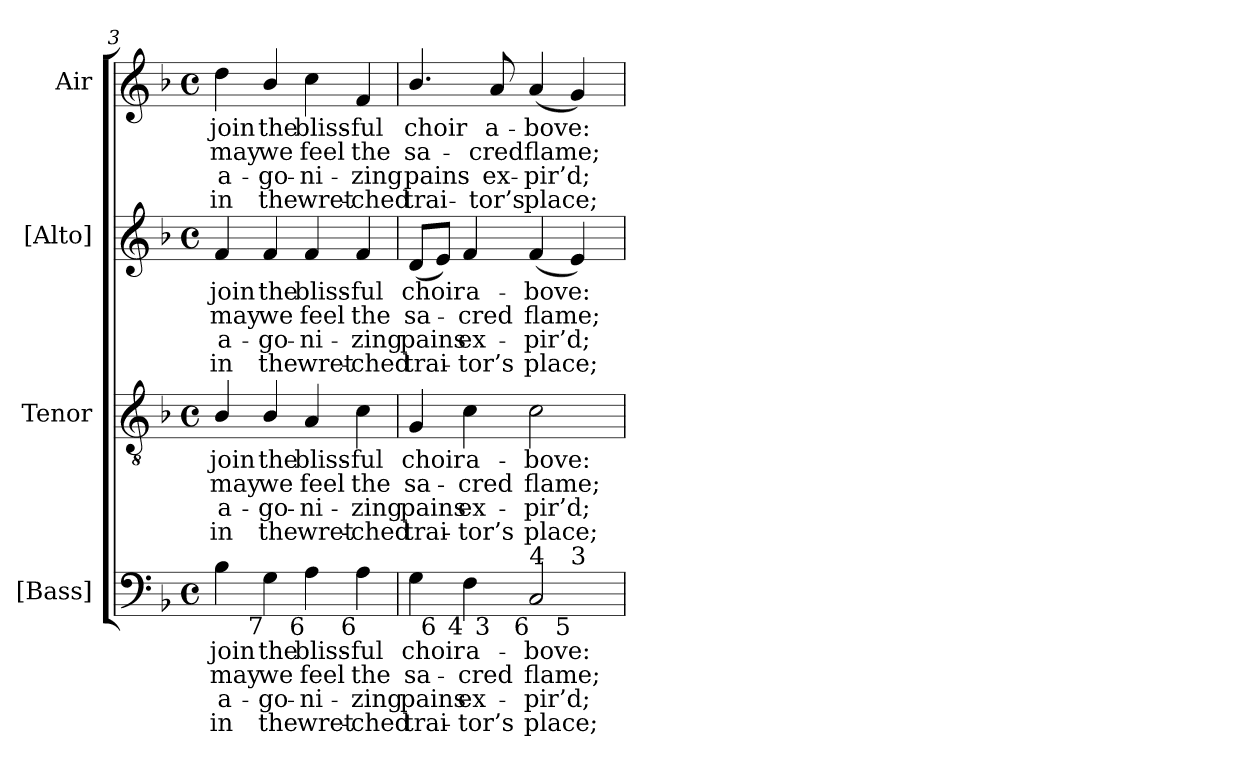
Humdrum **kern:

**kern	**text	**text	**text	**text	**kern	**text	**text	**text	**text	**kern	**text	**text	**text	**text	**kern	**text	**text	**text	**text
*part4	*part4	*part4	*part4	*part4	*part3	*part3	*part3	*part3	*part3	*part2	*part2	*part2	*part2	*part2	*part1	*part1	*part1	*part1	*part1
*staff4	*staff4	*staff4	*staff4	*staff4	*staff3	*staff3	*staff3	*staff3	*staff3	*staff2	*staff2	*staff2	*staff2	*staff2	*staff1	*staff1	*staff1	*staff1	*staff1
*I"[Bass]	*	*	*	*	*I"Tenor	*	*	*	*	*I"[Alto]	*	*	*	*	*I"Air	*	*	*	*
*I'B.	*	*	*	*	*I'T.	*	*	*	*	*I'A.	*	*	*	*	*	*	*	*	*
*clefF4	*	*	*	*	*clefGv2	*	*	*	*	*clefG2	*	*	*	*	*clefG2	*	*	*	*
*	*	*	*	*	*ITrd7c12	*	*	*	*	*	*	*	*	*	*	*	*	*	*
*k[b-]	*	*	*	*	*k[b-]	*	*	*	*	*k[b-]	*	*	*	*	*k[b-]	*	*	*	*
*F:	*	*	*	*	*F:	*	*	*	*	*F:	*	*	*	*	*F:	*	*	*	*
*M4/4	*	*	*	*	*M4/4	*	*	*	*	*M4/4	*	*	*	*	*M4/4	*	*	*	*
*met(c)	*	*	*	*	*met(c)	*	*	*	*	*met(c)	*	*	*	*	*met(c)	*	*	*	*
=3	=3	=3	=3	=3	=3	=3	=3	=3	=3	=3	=3	=3	=3	=3	=3	=3	=3	=3	=3
!	!LO:LY:b:color=#000000	!LO:LY:b:color=#000000	!LO:LY:b:color=#000000	!LO:LY:b:color=#000000	!	!	!	!	!	!	!	!	!	!	!	!	!	!	!
!	!	!	!	!	!	!LO:LY:b:color=#000000	!LO:LY:b:color=#000000	!LO:LY:b:color=#000000	!LO:LY:b:color=#000000	!	!	!	!	!	!	!	!	!	!
!	!	!	!	!	!	!	!	!	!	!	!LO:LY:b:color=#000000	!LO:LY:b:color=#000000	!LO:LY:b:color=#000000	!LO:LY:b:color=#000000	!	!	!	!	!
!	!	!	!	!	!	!	!	!	!	!	!	!	!	!	!	!LO:LY:b:color=#000000	!LO:LY:b:color=#000000	!LO:LY:b:color=#000000	!LO:LY:b:color=#000000
4B-i\	join	may	a-	-in	4BB-i/	join	may	a-	-in	4fi/	join	may	a-	-in	4ddi\	join	may	a-	-in
!	!LO:LY:b:color=#000000	!LO:LY:b:color=#000000	!LO:LY:b:color=#000000	!LO:LY:b:color=#000000	!	!	!	!	!	!	!	!	!	!	!	!	!	!	!
!	!	!	!	!	!	!LO:LY:b:color=#000000	!LO:LY:b:color=#000000	!LO:LY:b:color=#000000	!LO:LY:b:color=#000000	!	!	!	!	!	!	!	!	!	!
!	!	!	!	!	!	!	!	!	!	!	!LO:LY:b:color=#000000	!LO:LY:b:color=#000000	!LO:LY:b:color=#000000	!LO:LY:b:color=#000000	!	!	!	!	!
!LO:TX:b:rj:t=7	!	!	!	!	!	!	!	!	!	!	!	!	!	!	!	!	!	!	!
!	!	!	!	!	!	!	!	!	!	!	!	!	!	!	!	!LO:LY:b:color=#000000	!LO:LY:b:color=#000000	!LO:LY:b:color=#000000	!LO:LY:b:color=#000000
4Gi\	the	we	go-	-the	4BB-i/	the	we	go-	-the	4fi/	the	we	go-	-the	4b-i/	the	we	go-	-the
!	!LO:LY:b:color=#000000	!LO:LY:b:color=#000000	!LO:LY:b:color=#000000	!LO:LY:b:color=#000000	!	!	!	!	!	!	!	!	!	!	!	!	!	!	!
!	!	!	!	!	!	!LO:LY:b:color=#000000	!LO:LY:b:color=#000000	!LO:LY:b:color=#000000	!LO:LY:b:color=#000000	!	!	!	!	!	!	!	!	!	!
!	!	!	!	!	!	!	!	!	!	!	!LO:LY:b:color=#000000	!LO:LY:b:color=#000000	!LO:LY:b:color=#000000	!LO:LY:b:color=#000000	!	!	!	!	!
!LO:TX:b:rj:t=6	!	!	!	!	!	!	!	!	!	!	!	!	!	!	!	!	!	!	!
!	!	!	!	!	!	!	!	!	!	!	!	!	!	!	!	!LO:LY:b:color=#000000	!LO:LY:b:color=#000000	!LO:LY:b:color=#000000	!LO:LY:b:color=#000000
4Ai\	bliss-	feel	ni-	-wret-	4AAi/	bliss-	feel	ni-	-wret-	4fi/	bliss-	feel	ni-	-wret-	4cci\	bliss-	feel	ni-	-wret-
!	!LO:LY:b:color=#000000	!LO:LY:b:color=#000000	!LO:LY:b:color=#000000	!LO:LY:b:color=#000000	!	!	!	!	!	!	!	!	!	!	!	!	!	!	!
!	!	!	!	!	!	!LO:LY:b:color=#000000	!LO:LY:b:color=#000000	!LO:LY:b:color=#000000	!LO:LY:b:color=#000000	!	!	!	!	!	!	!	!	!	!
!	!	!	!	!	!	!	!	!	!	!	!LO:LY:b:color=#000000	!LO:LY:b:color=#000000	!LO:LY:b:color=#000000	!LO:LY:b:color=#000000	!	!	!	!	!
!LO:TX:b:rj:t=6	!	!	!	!	!	!	!	!	!	!	!	!	!	!	!	!	!	!	!
!	!	!	!	!	!	!	!	!	!	!	!	!	!	!	!	!LO:LY:b:color=#000000	!LO:LY:b:color=#000000	!LO:LY:b:color=#000000	!LO:LY:b:color=#000000
4Ai\	-ful	the	-zing	ched	4Ci\	-ful	the	-zing	ched	4fi/	-ful	the	-zing	ched	4fi/	-ful	the	-zing	ched
=4	=4	=4	=4	=4	=4	=4	=4	=4	=4	=4	=4	=4	=4	=4	=4	=4	=4	=4	=4
!	!LO:LY:b:color=#000000	!LO:LY:b:color=#000000	!LO:LY:b:color=#000000	!LO:LY:b:color=#000000	!	!	!	!	!	!	!	!	!	!	!	!	!	!	!
!	!	!	!	!	!	!LO:LY:b:color=#000000	!LO:LY:b:color=#000000	!LO:LY:b:color=#000000	!LO:LY:b:color=#000000	!	!	!	!	!	!	!	!	!	!
!	!	!	!	!	!	!	!	!	!	!	!LO:LY:b:color=#000000	!LO:LY:b:color=#000000	!LO:LY:b:color=#000000	!LO:LY:b:color=#000000	!	!	!	!	!
!LO:TX:b:rj:t=5	!	!	!	!	!	!	!	!	!	!	!	!	!	!	!	!	!	!	!
!	!	!	!	!	!	!	!	!	!	!	!	!	!	!	!	!LO:LY:b:color=#000000	!LO:LY:b:color=#000000	!LO:LY:b:color=#000000	!LO:LY:b:color=#000000
*^	*	*	*	*	*	*	*	*	*	*	*	*	*	*	*	*	*	*	*
*	*^	*	*	*	*	*	*	*	*	*	*	*	*	*	*	*	*	*	*	*
*	*	*^	*	*	*	*	*	*	*	*	*	*	*	*	*	*	*	*	*	*	*
4Gi\	8ryy	4.ryy	2.ryy	choir	sa-	pains	trai-	4GGi/	choir	sa-	pains	trai-	(8di/L	choir	sa-	pains	trai-	4.b-i/	choir	sa-	pains	trai-
!	!LO:TX:b:rj:t=6	!	!	!	!	!	!	!	!	!	!	!	!	!	!	!	!	!	!	!	!	!
.	2..ryy	.	.	.	.	.	.	.	.	.	.	.	8ei/J)	.	.	.	.	.	.	.	.	.
!	!	!	!	!LO:LY:b:color=#000000	!LO:LY:b:color=#000000	!LO:LY:b:color=#000000	!LO:LY:b:color=#000000	!	!	!	!	!	!	!	!	!	!	!	!	!	!	!
!	!	!	!	!	!	!	!	!	!LO:LY:b:color=#000000	!LO:LY:b:color=#000000	!LO:LY:b:color=#000000	!LO:LY:b:color=#000000	!	!	!	!	!	!	!	!	!	!
!LO:TX:b:rj:t=4	!	!	!	!	!	!	!	!	!	!	!	!	!	!	!	!	!	!	!	!	!	!
!	!	!	!	!	!	!	!	!	!	!	!	!	!	!LO:LY:b:color=#000000	!LO:LY:b:color=#000000	!LO:LY:b:color=#000000	!LO:LY:b:color=#000000	!	!	!	!	!
4Fi\	.	.	.	a-	-cred	-ex-	-tor’s	4Ci\	a-	-cred	-ex-	-tor’s	4fi/	a-	-cred	-ex-	-tor’s	.	.	.	.	.
!	!	!LO:TX:b:rj:t=3	!	!	!	!	!	!	!	!	!	!	!	!	!	!	!	!	!	!	!	!
!	!	!	!	!	!	!	!	!	!	!	!	!	!	!	!	!	!	!	!LO:LY:b:color=#000000	!LO:LY:b:color=#000000	!LO:LY:b:color=#000000	!LO:LY:b:color=#000000
.	.	2ryy	.	.	.	.	.	.	.	.	.	.	.	.	.	.	.	8ai/	a-	-cred	-ex-	-tor’s
!	!	!	!	!LO:LY:b:color=#000000	!LO:LY:b:color=#000000	!LO:LY:b:color=#000000	!LO:LY:b:color=#000000	!	!	!	!	!	!	!	!	!	!	!	!	!	!	!
!	!	!	!	!	!	!	!	!	!LO:LY:b:color=#000000	!LO:LY:b:color=#000000	!LO:LY:b:color=#000000	!LO:LY:b:color=#000000	!	!	!	!	!	!	!	!	!	!
!	!	!	!	!	!	!	!	!	!	!	!	!	!	!LO:LY:b:color=#000000	!LO:LY:b:color=#000000	!LO:LY:b:color=#000000	!LO:LY:b:color=#000000	!	!	!	!	!
!LO:TX:b:rj:t=6	!	!	!	!	!	!	!	!	!	!	!	!	!	!	!	!	!	!	!	!	!	!
!LO:TX:t=4	!	!	!	!	!	!	!	!	!	!	!	!	!	!	!	!	!	!	!	!	!	!
!	!	!	!	!	!	!	!	!	!	!	!	!	!	!	!	!	!	!	!LO:LY:b:color=#000000	!LO:LY:b:color=#000000	!LO:LY:b:color=#000000	!LO:LY:b:color=#000000
2Ci/	.	.	.	-bove:	flame;	pir’d;	place;	2Ci\	-bove:	flame;	pir’d;	place;	(4fi/	-bove:	flame;	pir’d;	place;	(4ai/	-bove:	flame;	pir’d;	place;
!	!	!	!LO:TX:b:rj:t=5	!	!	!	!	!	!	!	!	!	!	!	!	!	!	!	!	!	!	!
!	!	!	!LO:TX:t=3	!	!	!	!	!	!	!	!	!	!	!	!	!	!	!	!	!	!	!
.	.	.	4ryy	.	.	.	.	.	.	.	.	.	4ei/)	.	.	.	.	4gi/)	.	.	.	.
.	.	8ryy	.	.	.	.	.	.	.	.	.	.	.	.	.	.	.	.	.	.	.	.
*v	*v	*v	*v	*	*	*	*	*	*	*	*	*	*	*	*	*	*	*	*	*	*	*
=	=	=	=	=	=	=	=	=	=	=	=	=	=	=	=	=	=	=	=
*-	*-	*-	*-	*-	*-	*-	*-	*-	*-	*-	*-	*-	*-	*-	*-	*-	*-	*-	*-
